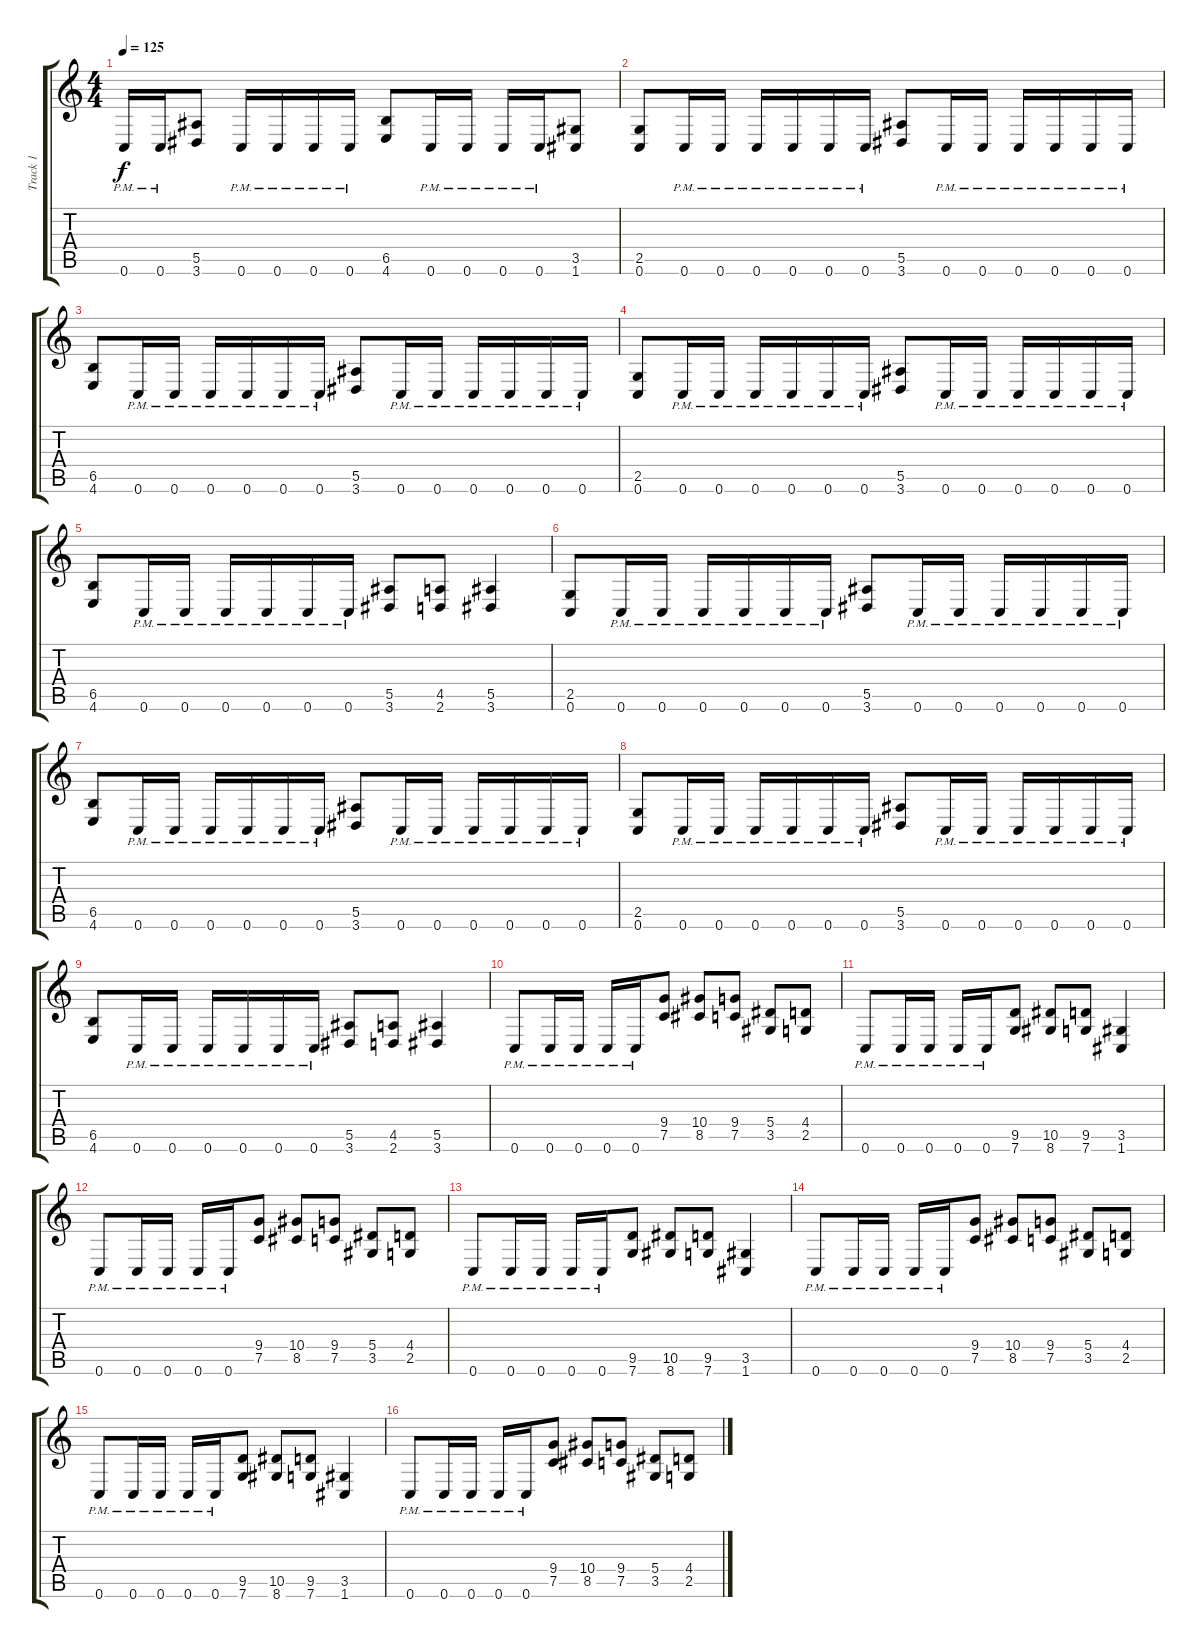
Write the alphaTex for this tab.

\track ("Track 1" "Track 1") {instrument distortionguitar}
\staff {score tabs}
\tuning (C4 G3 Eb3 Bb2 F2 C2) {hide}
\ts (4 4)
\tempo 125
\clef g2
\ks c
0.6{pm}.16{dy f} 0.6{pm}.16 (5.5 3.6).8 0.6{pm}.16 0.6{pm}.16 0.6{pm}.16 0.6{pm}.16 (6.5 4.6).8 0.6{pm}.16 0.6{pm}.16 0.6{pm}.16 0.6{pm}.16 (3.5 1.6).8 |
(2.5 0.6).8 0.6{pm}.16 0.6{pm}.16 0.6{pm}.16 0.6{pm}.16 0.6{pm}.16 0.6{pm}.16 (5.5 3.6).8 0.6{pm}.16 0.6{pm}.16 0.6{pm}.16 0.6{pm}.16 0.6{pm}.16 0.6{pm}.16 |
(6.5 4.6).8 0.6{pm}.16 0.6{pm}.16 0.6{pm}.16 0.6{pm}.16 0.6{pm}.16 0.6{pm}.16 (5.5 3.6).8 0.6{pm}.16 0.6{pm}.16 0.6{pm}.16 0.6{pm}.16 0.6{pm}.16 0.6{pm}.16 |
(2.5 0.6).8 0.6{pm}.16 0.6{pm}.16 0.6{pm}.16 0.6{pm}.16 0.6{pm}.16 0.6{pm}.16 (5.5 3.6).8 0.6{pm}.16 0.6{pm}.16 0.6{pm}.16 0.6{pm}.16 0.6{pm}.16 0.6{pm}.16 |
(6.5 4.6).8 0.6{pm}.16 0.6{pm}.16 0.6{pm}.16 0.6{pm}.16 0.6{pm}.16 0.6{pm}.16 (5.5 3.6).8 (4.5 2.6).8 (5.5 3.6).4 |
(2.5 0.6).8 0.6{pm}.16 0.6{pm}.16 0.6{pm}.16 0.6{pm}.16 0.6{pm}.16 0.6{pm}.16 (5.5 3.6).8 0.6{pm}.16 0.6{pm}.16 0.6{pm}.16 0.6{pm}.16 0.6{pm}.16 0.6{pm}.16 |
(6.5 4.6).8 0.6{pm}.16 0.6{pm}.16 0.6{pm}.16 0.6{pm}.16 0.6{pm}.16 0.6{pm}.16 (5.5 3.6).8 0.6{pm}.16 0.6{pm}.16 0.6{pm}.16 0.6{pm}.16 0.6{pm}.16 0.6{pm}.16 |
(2.5 0.6).8 0.6{pm}.16 0.6{pm}.16 0.6{pm}.16 0.6{pm}.16 0.6{pm}.16 0.6{pm}.16 (5.5 3.6).8 0.6{pm}.16 0.6{pm}.16 0.6{pm}.16 0.6{pm}.16 0.6{pm}.16 0.6{pm}.16 |
(6.5 4.6).8 0.6{pm}.16 0.6{pm}.16 0.6{pm}.16 0.6{pm}.16 0.6{pm}.16 0.6{pm}.16 (5.5 3.6).8 (4.5 2.6).8 (5.5 3.6).4 |
0.6{pm}.8 0.6{pm}.16 0.6{pm}.16 0.6{pm}.16 0.6{pm}.16 (9.4 7.5).8 (10.4 8.5).8 (9.4 7.5).8 (5.4 3.5).8 (4.4 2.5).8 |
0.6{pm}.8 0.6{pm}.16 0.6{pm}.16 0.6{pm}.16 0.6{pm}.16 (9.5 7.6).8 (10.5 8.6).8 (9.5 7.6).8 (3.5 1.6).4 |
0.6{pm}.8 0.6{pm}.16 0.6{pm}.16 0.6{pm}.16 0.6{pm}.16 (9.4 7.5).8 (10.4 8.5).8 (9.4 7.5).8 (5.4 3.5).8 (4.4 2.5).8 |
0.6{pm}.8 0.6{pm}.16 0.6{pm}.16 0.6{pm}.16 0.6{pm}.16 (9.5 7.6).8 (10.5 8.6).8 (9.5 7.6).8 (3.5 1.6).4 |
0.6{pm}.8 0.6{pm}.16 0.6{pm}.16 0.6{pm}.16 0.6{pm}.16 (9.4 7.5).8 (10.4 8.5).8 (9.4 7.5).8 (5.4 3.5).8 (4.4 2.5).8 |
0.6{pm}.8 0.6{pm}.16 0.6{pm}.16 0.6{pm}.16 0.6{pm}.16 (9.5 7.6).8 (10.5 8.6).8 (9.5 7.6).8 (3.5 1.6).4 |
0.6{pm}.8 0.6{pm}.16 0.6{pm}.16 0.6{pm}.16 0.6{pm}.16 (9.4 7.5).8 (10.4 8.5).8 (9.4 7.5).8 (5.4 3.5).8 (4.4 2.5).8
